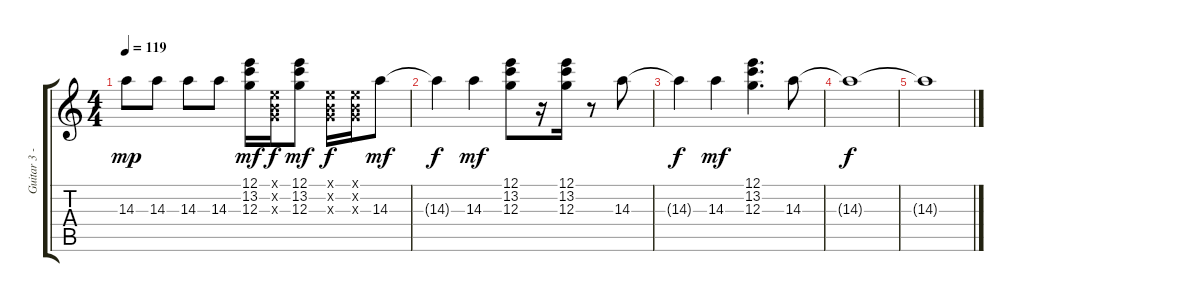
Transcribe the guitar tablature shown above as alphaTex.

\track ("Guitar 3 - Slight Dist." "Guitar 3 -") {instrument distortionguitar}
\staff {score tabs}
\tuning (E4 B3 G3 D3 A2 E2) {hide}
\ts (4 4)
\tempo 119
\clef g2
\ks c
14.3.8{dy mp} 14.3.8 14.3.8 14.3.8 (12.1 13.2 12.3).16{dy mf} (0.1{x} 0.2{x} 0.3{x}).16{dy f} (12.1 13.2 12.3).8{dy mf} (0.1{x} 0.2{x} 0.3{x}).16{dy f} (0.1{x} 0.2{x} 0.3{x}).16 14.3.8{dy mf} |
14.3{t}.4{dy f} 14.3.4{dy mf} (12.1 13.2 12.3).8 r.16 (12.1 13.2 12.3).16 r.8 14.3.8 |
14.3{t}.4{dy f} 14.3.4{dy mf} (12.1 13.2 12.3).4{d} 14.3.8 |
14.3{t}.1{dy f} |
14.3{t}.1
